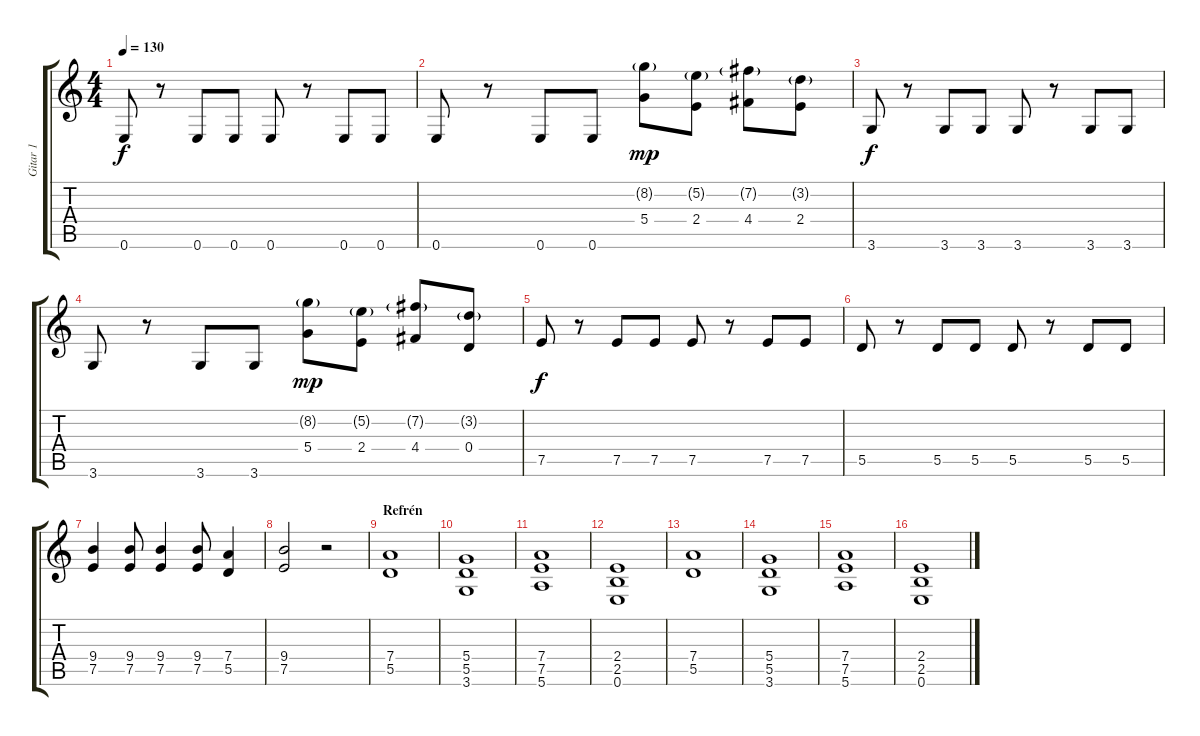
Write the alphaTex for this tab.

\track ("Gitar 1" "Gitar 1") {instrument distortionguitar}
\staff {score tabs}
\tuning (E4 B3 G3 D3 A2 E2) {hide}
\ts (4 4)
\tempo 130
\clef g2
\ks c
0.6.8{dy f} r.8 0.6.8 0.6.8 0.6.8 r.8 0.6.8 0.6.8 |
0.6.8 r.8 0.6.8 0.6.8 (8.2{g} 5.4).8{dy mp} (5.2{g} 2.4).8 (7.2{g} 4.4).8 (3.2{g} 2.4).8 |
3.6.8{dy f} r.8 3.6.8 3.6.8 3.6.8 r.8 3.6.8 3.6.8 |
3.6.8 r.8 3.6.8 3.6.8 (8.2{g} 5.4).8{dy mp} (5.2{g} 2.4).8 (7.2{g} 4.4).8 (3.2{g} 0.4).8 |
7.5.8{dy f} r.8 7.5.8 7.5.8 7.5.8 r.8 7.5.8 7.5.8 |
5.5.8 r.8 5.5.8 5.5.8 5.5.8 r.8 5.5.8 5.5.8 |
(9.4 7.5).4 (9.4 7.5).8 (9.4 7.5).4 (9.4 7.5).8 (7.4 5.5).4 |
(9.4 7.5).2 r.2 |
\section ("" "Refrén")
(7.4 5.5).1{volume 10} |
(5.4 5.5 3.6).1 |
(7.4 7.5 5.6).1 |
(2.4 2.5 0.6).1 |
(7.4 5.5).1 |
(5.4 5.5 3.6).1 |
(7.4 7.5 5.6).1 |
(2.4 2.5 0.6).1
